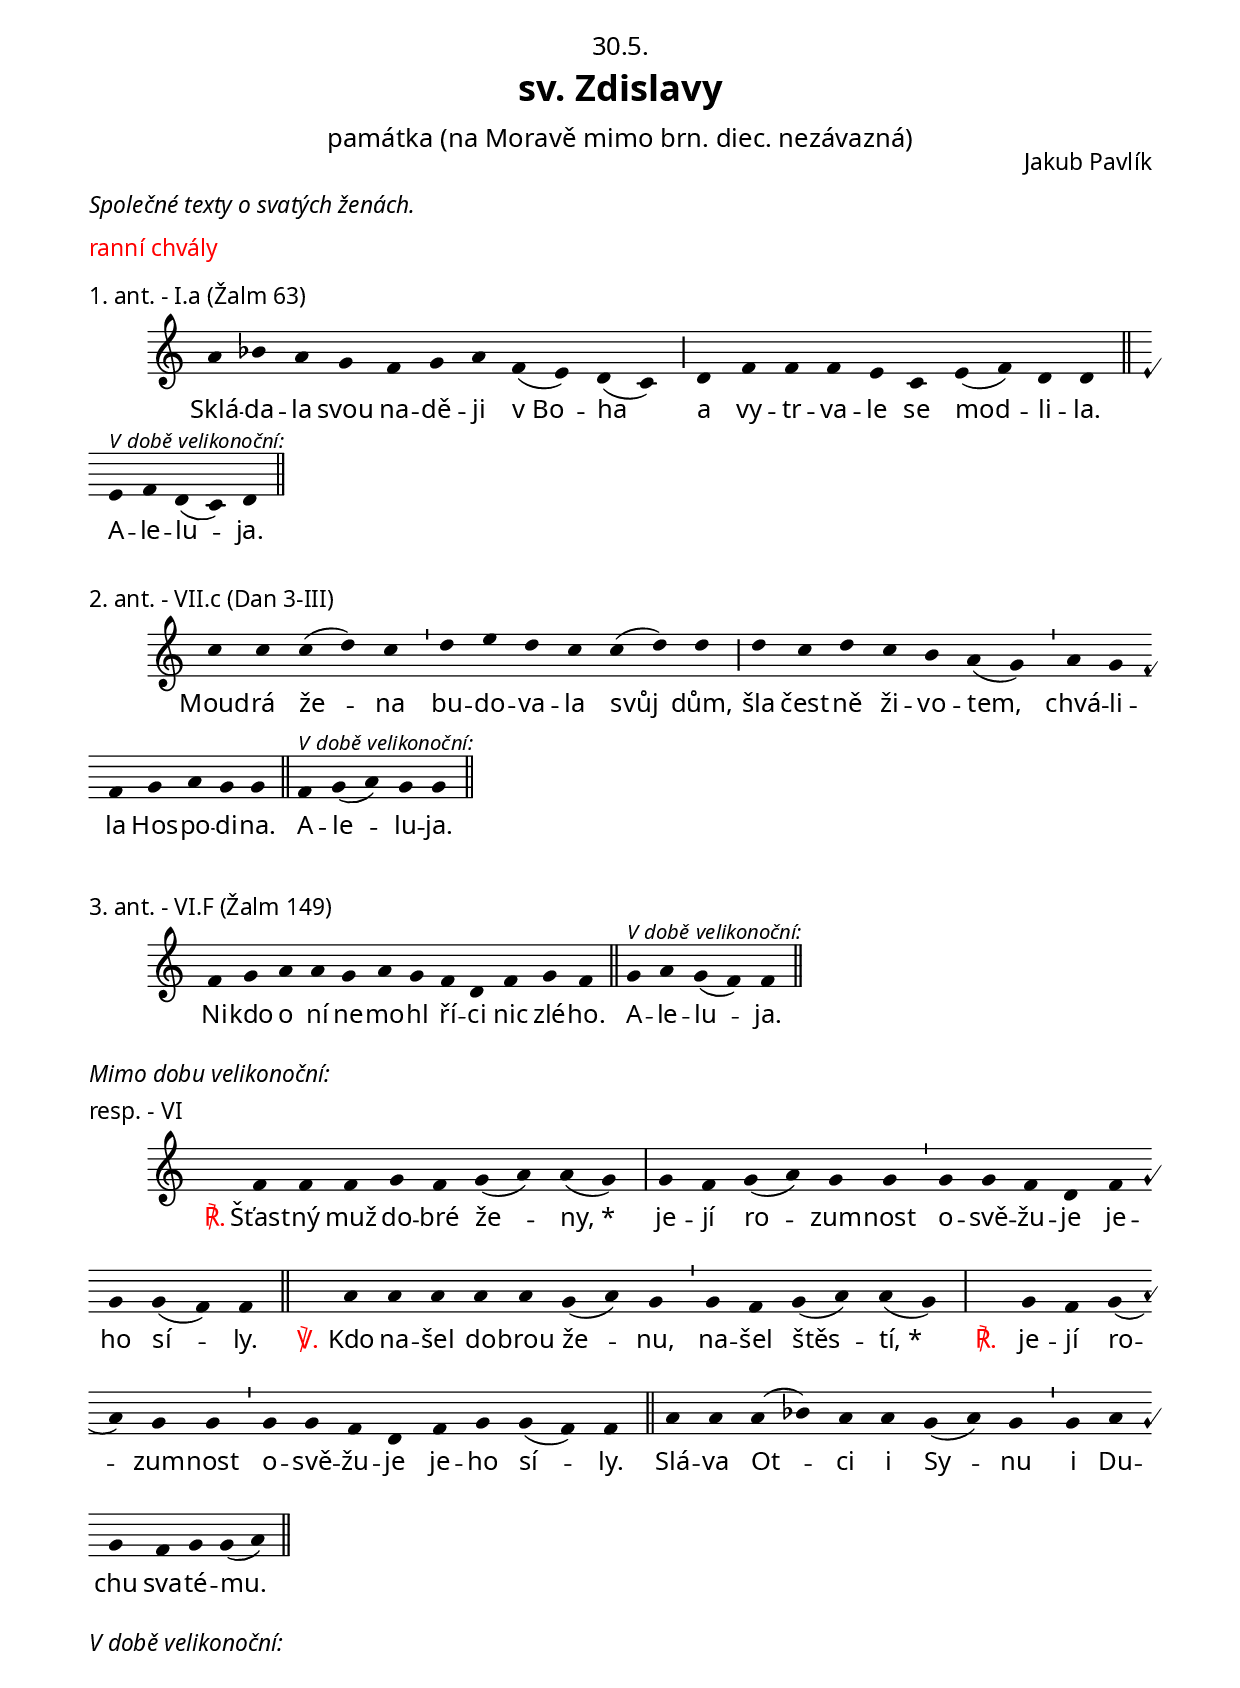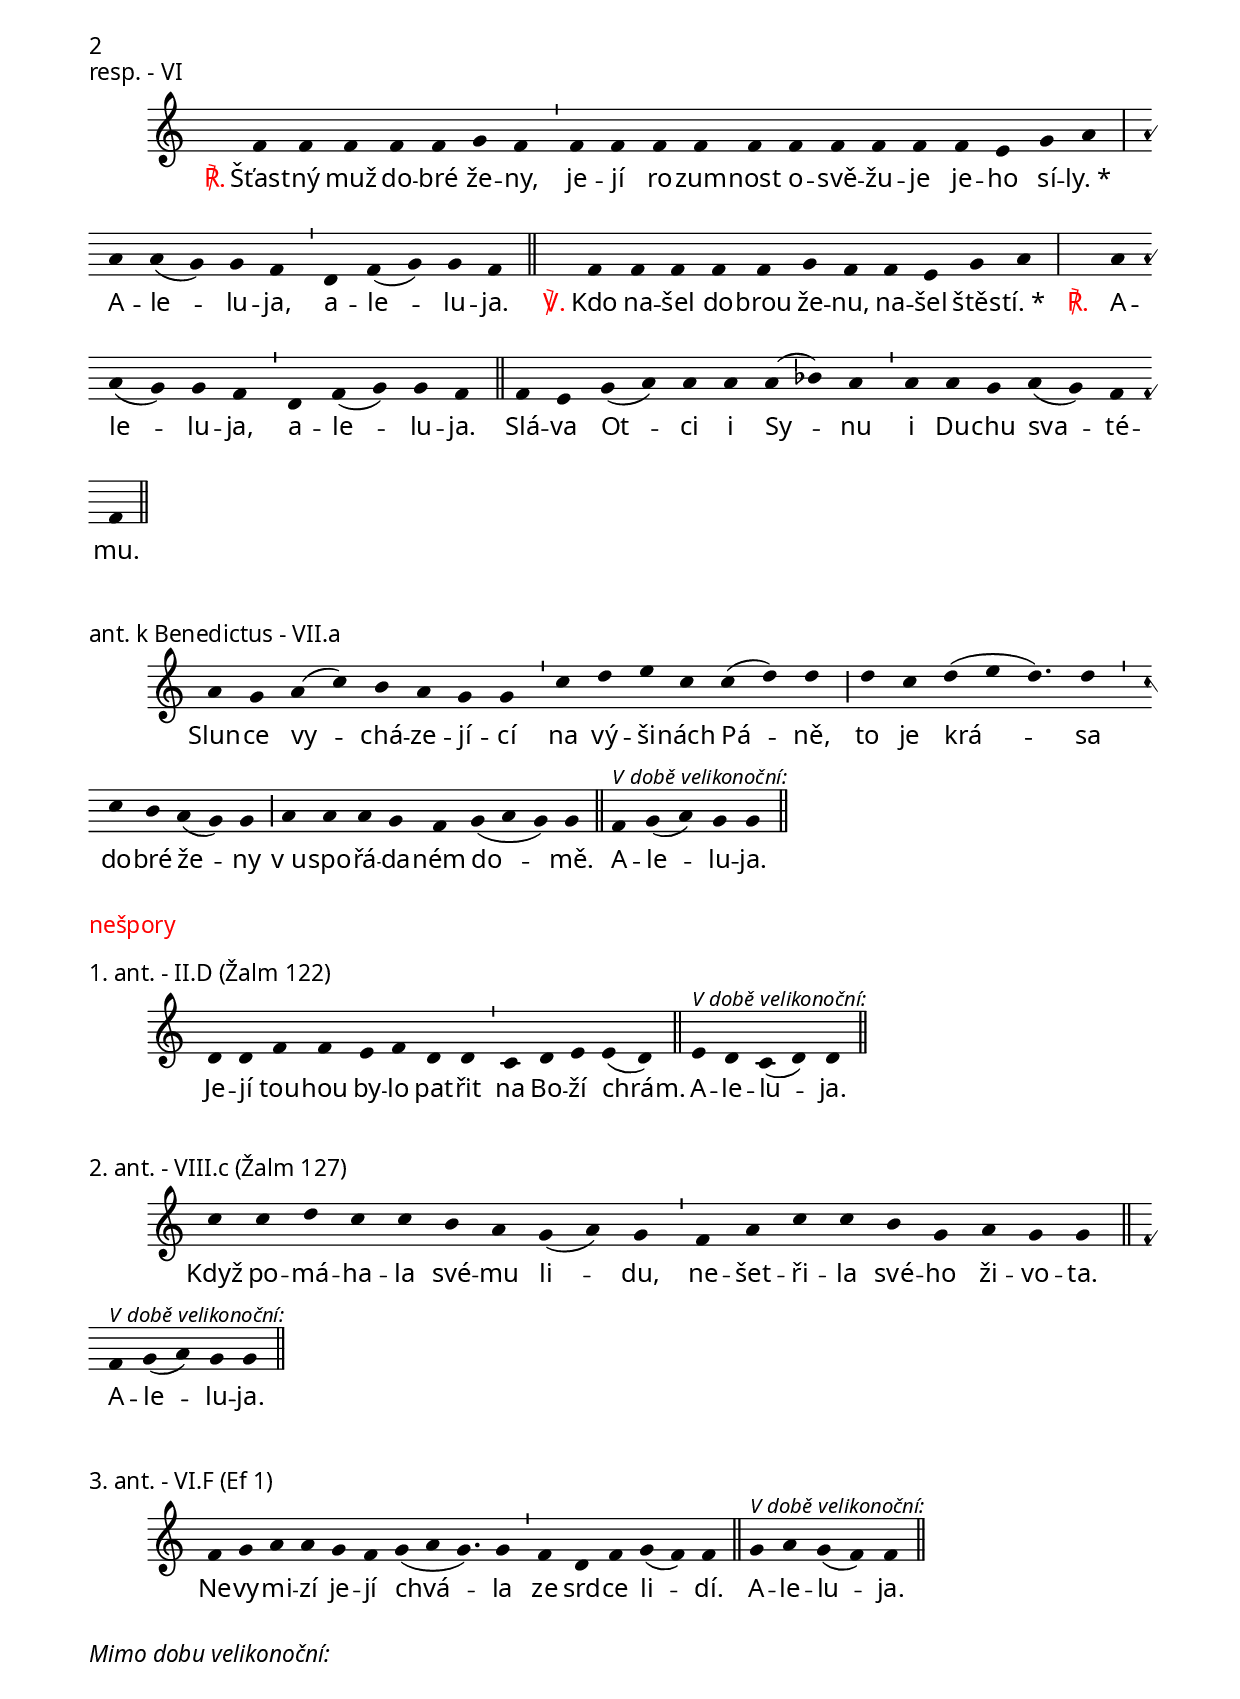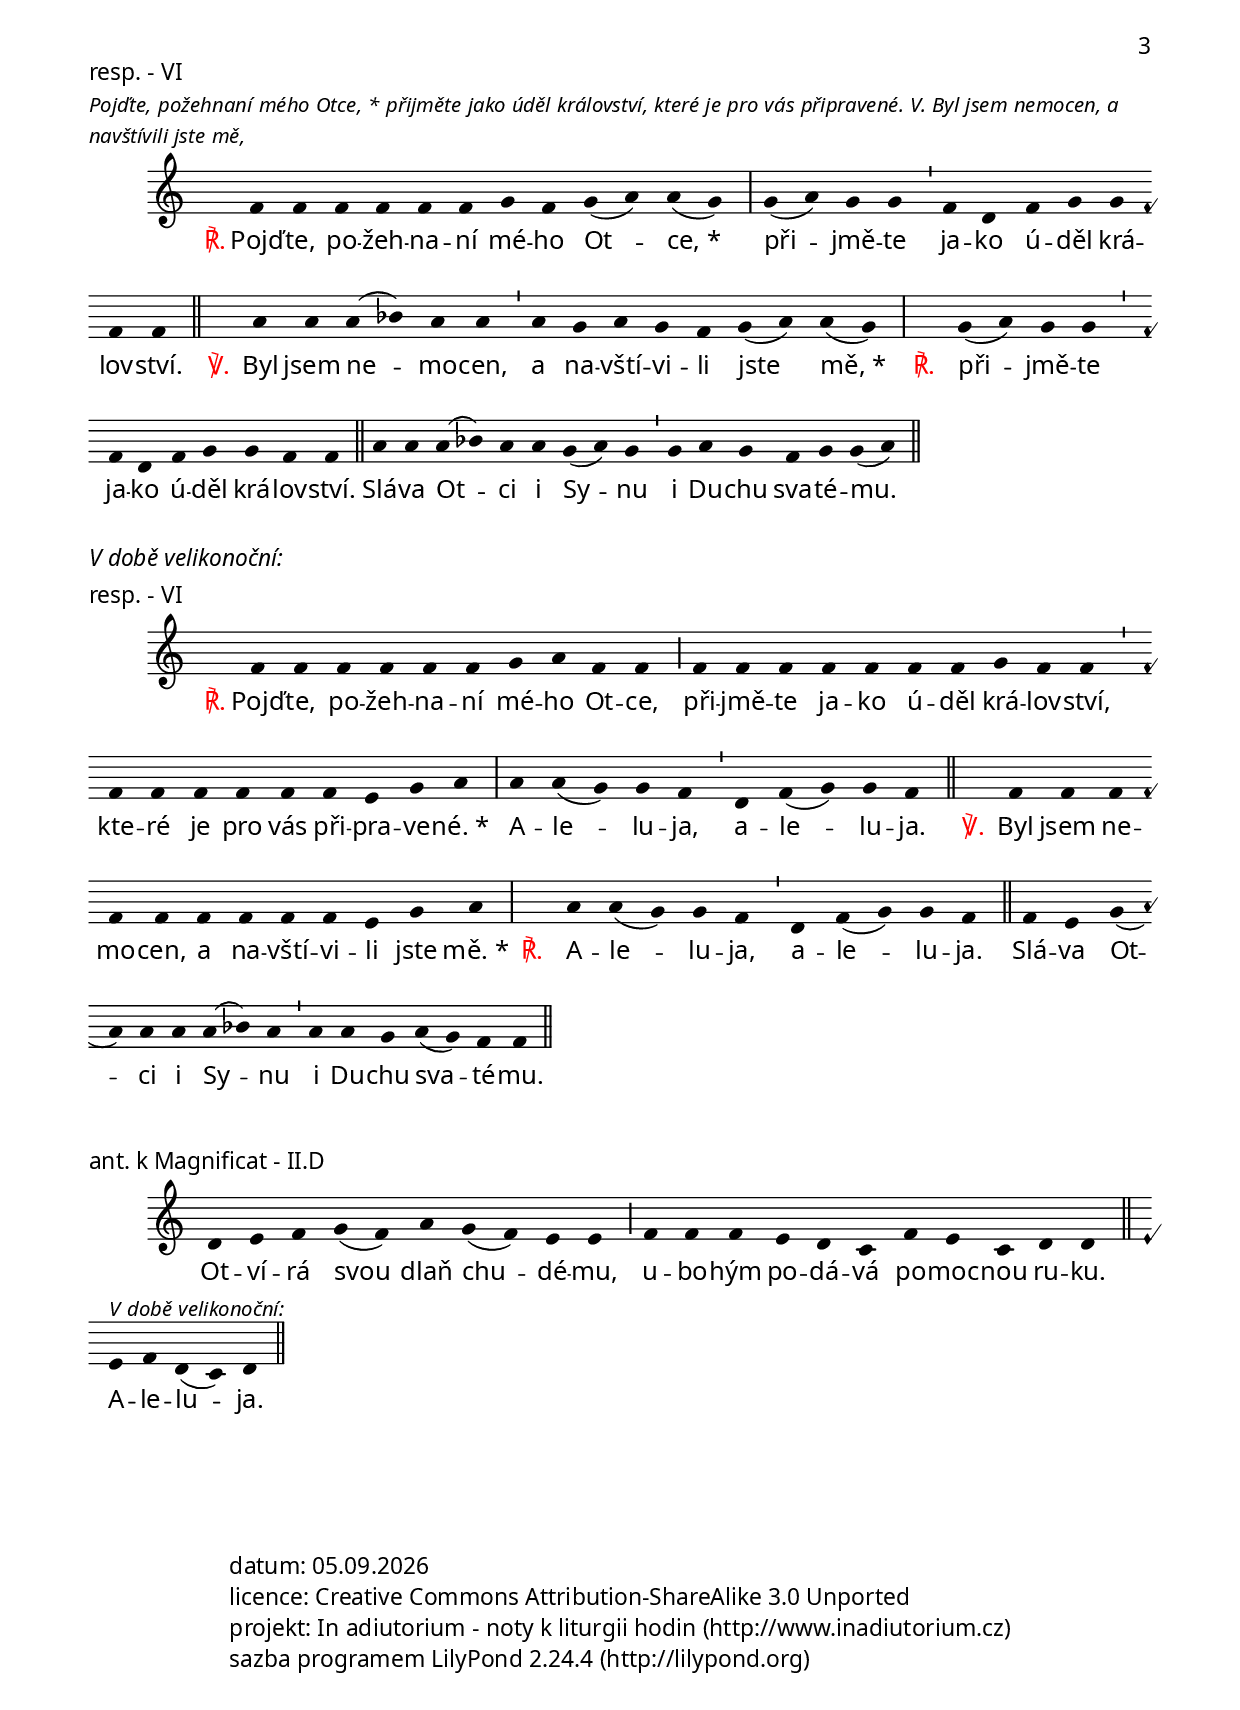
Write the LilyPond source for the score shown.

\version "2.19.0"

\include "../spolecne.ly"
\include "../dilyresponsorii.ly"

\header {
  title = \markup\titleSvatek
            "sv. Zdislavy"
            "památka (na Moravě mimo brn. diec. nezávazná)"
            30.5.
  composer = "Jakub Pavlík"
}

\markup\communia #'(#:zena)

\markup {\nadpisHodinka {"ranní chvály"}}

\score {
  \relative c'' {
    \choralniRezim
    a4 bes a g f g a f( e) d( c) \barMaior
    d f f f e c e( f) d d \barFinalis

    e^\markup\rubrVelikAleluja f d( c) d \barFinalis
  }
  \addlyrics {
    Sklá -- da -- la svou na -- dě -- ji v_Bo -- ha
    a vy -- tr -- va -- le se mod -- li -- la.

    A -- le -- lu -- ja.
  }
  \header {
    quid = "1. ant."
    modus = "I"
    differentia = "a"
    psalmus = "Žalm 63"
    id = "rch-a1"
    piece = \markup {\sestavTitulek}
  }
}

\score {
  \relative c'' {
    \choralniRezim
    c4 c c( d) c \barMin d e d c c( d) d \barMaior
    d c d c b a( g) \barMin
    a g f g a g g \barFinalis

    f^\markup\rubrVelikAleluja g( a) g g \barFinalis
  }
  \addlyrics {
    Moud -- rá že -- na bu -- do -- va -- la svůj dům,
    šla čest -- ně ži -- vo -- tem,
    chvá -- li -- la Hos -- po -- di -- na.

    A -- le -- lu -- ja.
  }
  \header {
    quid = "2. ant."
    modus = "VII"
    differentia = "c"
    psalmus = "Dan 3-III"
    id = "rch-a2"
    piece = \markup {\sestavTitulek}
  }
}

\score {
  \relative c' {
    \choralniRezim
    f4 g a a g a g f d f g f \barFinalis

    g^\markup\rubrVelikAleluja a g( f) f \barFinalis
  }
  \addlyrics {
    Ni -- kdo o ní ne -- mo -- hl ří -- ci nic zlé -- ho.

    A -- le -- lu -- ja.
  }
  \header {
    quid = "3. ant."
    modus = "VI"
    differentia = "F"
    psalmus = "Žalm 149"
    id = "rch-a3"
    piece = \markup {\sestavTitulek}
  }
}

\markup\italic{Mimo dobu velikonoční:}

\score {
  \relative c' {
    \choralniRezim

    % R
    \neviditelna f
    f4 f f g f g( a) a( g) \barMax
    g f g( a) g g \barMin g g f d f g g( f) f \barFinalis
    % V
    \neviditelna a
    a a a a a g( a) g \barMin g f g( a) a( g) \barMax
    % R
    \neviditelna a
    g f g( a) g g \barMin g g f d f g g( f) f \barFinalis

    % Slava
    \respVIdoxologie \barFinalis
  }
  \addlyrics {
    \Response Šťast -- ný muž do -- bré že -- ny,_*
    je -- jí ro -- zum -- nost o -- svě -- žu -- je je -- ho sí -- ly.
    \Verse Kdo na -- šel do -- brou že -- nu, na -- šel štěs -- tí,_*
    \Response je -- jí ro -- zum -- nost o -- svě -- žu -- je je -- ho sí -- ly.
    \textRespDoxologie
  }
  \header {
    quid = "resp."
    modus = "VI"
    id = "rch-resp"
    piece = \markup {\sestavTitulekResp}
  }
}

\markup\italic{V době velikonoční:}

\score {
  \relative c' {
    \choralniRezim

    % R
    \neviditelna f
    f4 f f f f g f \barMin
    f f f f f f f f f f e g a \barMax
    \respVIalelujaResponsum \barFinalis
    % V
    \neviditelna f
    f4 f f f f g f f e g a \barMax
    % R
    \neviditelna a
    \respVIalelujaResponsum \barFinalis
    % Slava
    \respVIalelujaDoxologie \barFinalis
  }
  \addlyrics {
    \Response Šťast -- ný muž do -- bré že -- ny,
    je -- jí ro -- zum -- nost o -- svě -- žu -- je je -- ho sí -- ly._*
    \textRespAleluja
    \Verse Kdo na -- šel do -- brou že -- nu, na -- šel štěs -- tí._*
    \Response \textRespAleluja
    \textRespDoxologie
  }
  \header {
    quid = "resp."
    modus = "VI"
    id = "rch-resp-velik"
    piece = \markup {\sestavTitulekResp}
  }
}

\score {
  \relative c'' {
    \choralniRezim
    a4 g a( c) b a g g \barMin c d e c c( d) d \barMaior
    d c d( e d4.) d4 \barMin c4 b a( g) g \barMaior
    a a a g f g( a g) g \barFinalis

    f^\markup\rubrVelikAleluja g( a) g g \barFinalis
  }
  \addlyrics {
    Slun -- ce vy -- chá -- ze -- jí -- cí na vý -- ši -- nách Pá -- ně,
    to je krá -- sa do -- bré že -- ny
    v_u -- spo -- řá -- da -- ném do -- mě.

    A -- le -- lu -- ja.
  }
  \header {
    quid = "ant. k Benedictus"
    modus = "VII"
    differentia = "a"
    psalmus = ""
    id = "rch-aben"
    piece = \markup {\sestavTitulekBezZalmu}
  }
}

\markup {\nadpisHodinka {"nešpory"}}

\score {
  \relative c' {
    \choralniRezim
    d4 d f f e f d d \barMin
    c d e e( d) \barFinalis

    e4^\markup\rubrVelikAleluja d c( d) d \barFinalis
  }
  \addlyrics {
    Je -- jí tou -- hou
    by -- lo pat -- řit na Bo -- ží chrám.

    A -- le -- lu -- ja.
  }
  \header {
    quid = "1. ant."
    modus = "II"
    differentia = "D"
    psalmus = "Žalm 122"
    id = "ne-a1"
    piece = \markup {\sestavTitulek}
  }
}

\score {
  \relative c'' {
    \choralniRezim
    c4 c d c c b a g( a) g \barMin
    f a c c b g a g g \barFinalis

    f^\markup\rubrVelikAleluja g( a) g g \barFinalis
  }
  \addlyrics {
    Když po -- má -- ha -- la své -- mu li -- du,
    ne -- šet -- ři -- la své -- ho ži -- vo -- ta.

    A -- le -- lu -- ja.
  }
  \header {
    quid = "2. ant."
    modus = "VIII"
    differentia = "c"
    psalmus = "Žalm 127"
    id = "ne-a2"
    piece = \markup {\sestavTitulek}
  }
}

\score {
  \relative c' {
    \choralniRezim
    f4 g a a g f g( a g4.) g4 \barMin
    f d f g( f) f \barFinalis

    g^\markup\rubrVelikAleluja a g( f) f \barFinalis
  }
  \addlyrics {
    Ne -- vy -- mi -- zí je -- jí chvá -- la
    ze srd -- ce li -- dí.

    A -- le -- lu -- ja.
  }
  \header {
    quid = "3. ant."
    modus = "VI"
    differentia = "F"
    psalmus = "Ef 1"
    id = "ne-a3"
    piece = \markup {\sestavTitulek}
  }
}

\markup\italic{Mimo dobu velikonoční:}

\score {
  \relative c' {
    \choralniRezim

    % R
    \neviditelna f
    f4 f f f f f g f g( a) a( g) \barMax
    g( a) g g \barMin f d f g g f f \barFinalis
    % V
    \neviditelna a
    a4 a a( bes) a a \barMin a g a g f g( a) a( g) \barMax
    % R
    \neviditelna a
    g( a) g g \barMin f d f g g f f \barFinalis
    % Slava
    \respVIdoxologie \barFinalis
  }
  \addlyrics {
    \Response Pojď -- te, po -- žeh -- na -- ní mé -- ho Ot -- ce,_*
    při -- jmě -- te ja -- ko ú -- děl krá -- lov -- ství.
    \Verse Byl jsem ne -- mo -- cen, a na -- vští -- vi -- li jste mě,_*
    \Response při -- jmě -- te ja -- ko ú -- děl krá -- lov -- ství.
    %kte -- ré je pro vás při -- pra -- ve -- né.
    \textRespDoxologie
  }
  \header {
    textus_approbatus = "Pojďte, požehnaní mého Otce, *
    přijměte jako úděl království, které je pro vás připravené.
    V. Byl jsem nemocen, a navštívili jste mě,"
    quid = "resp."
    modus = "VI"
    placet = "zkrácení responsa je opravdu agresivní zásah do oficiálního textu"
    id = "ne-resp"
    piece = \markup {\sestavTitulekResp}
  }
}

\markup\italic{V době velikonoční:}

\score {
  \relative c' {
    \choralniRezim

    % R
    \neviditelna f
    f4 f f f f f g a f f \barMaior
    f f f f f f f g f f \barMin
    f f f f f f e g a \barMax
    \respVIalelujaResponsum \barFinalis
    % V
    \neviditelna f
    f4 f f f f f f f f e g a \barMax
    % R
    \neviditelna a
    \respVIalelujaResponsum \barFinalis
    % Slava
    \respVIalelujaDoxologie \barFinalis
  }
  \addlyrics {
    \Response Pojď -- te, po -- žeh -- na -- ní mé -- ho Ot -- ce,
    při -- jmě -- te ja -- ko ú -- děl krá -- lov -- ství,
    kte -- ré je pro vás při -- pra -- ve -- né._*
    \textRespAleluja
    \Verse Byl jsem ne -- mo -- cen, a na -- vští -- vi -- li jste mě._*
    \Response \textRespAleluja
    \textRespDoxologie
  }
  \header {
    quid = "resp."
    modus = "VI"
    id = "ne-resp-velik"
    piece = \markup {\sestavTitulekResp}
  }
}

\score {
  \relative c' {
    \choralniRezim
    d4 e f g( f) a g( f) e e \barMaior
    f f f e d c f e c d d \barFinalis

    e^\markup\rubrVelikAleluja f d( c) d \barFinalis
  }
  \addlyrics {
    Ot -- ví -- rá svou dlaň chu -- dé -- mu,
    u -- bo -- hým po -- dá -- vá po -- moc -- nou ru -- ku.

    A -- le -- lu -- ja.
  }
  \header {
    quid = "ant. k Magnificat"
    modus = "II"
    differentia = "D"
    psalmus = ""
    fial = "sanktoral/1113anezkaceska.ly#rch-a1?+aleluja"
    id = "ne-amag"
    piece = \markup {\sestavTitulekBezZalmu}
  }
}